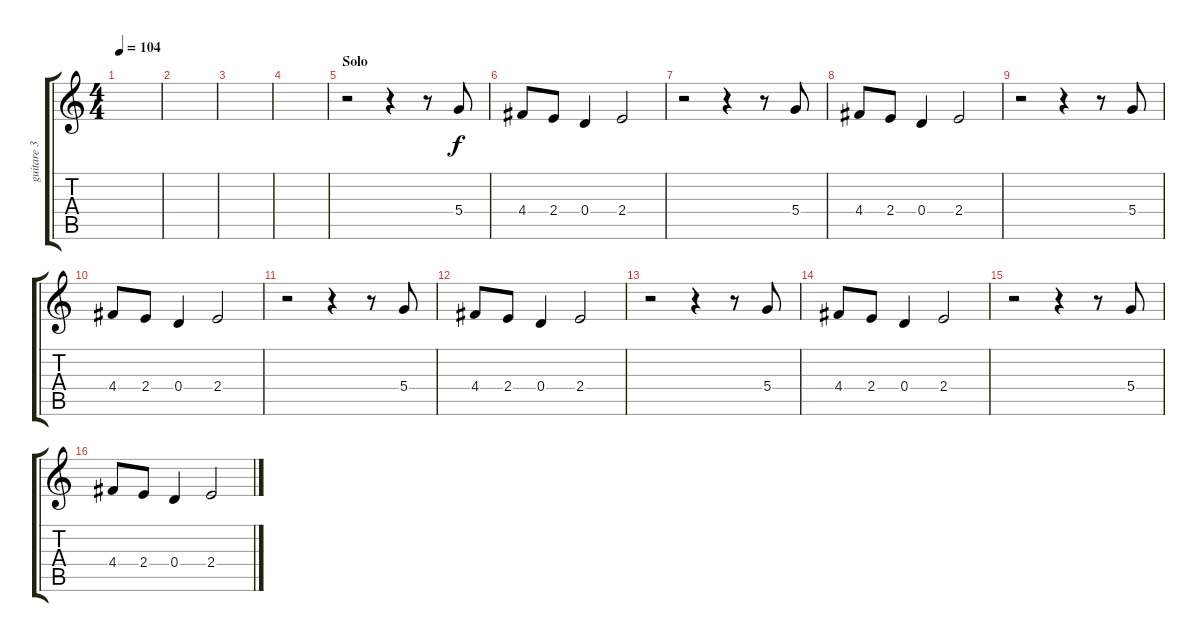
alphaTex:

\track ("guitare 3" "guitare 3") {instrument electricguitarclean}
\staff {score tabs}
\tuning (E4 B3 G3 D3 A2 E2) {hide}
\ts (4 4)
\tempo 104
\clef g2
\ks c
|
|
|
|
\section ("" "Solo")
r.2 r.4 r.8 5.4.8 |
4.4.8 2.4.8 0.4.4 2.4.2 |
r.2 r.4 r.8 5.4.8 |
4.4.8 2.4.8 0.4.4 2.4.2 |
r.2 r.4 r.8 5.4.8 |
4.4.8 2.4.8 0.4.4 2.4.2 |
r.2 r.4 r.8 5.4.8 |
4.4.8 2.4.8 0.4.4 2.4.2 |
r.2 r.4 r.8 5.4.8 |
4.4.8 2.4.8 0.4.4 2.4.2 |
r.2 r.4 r.8 5.4.8 |
4.4.8 2.4.8 0.4.4 2.4.2
